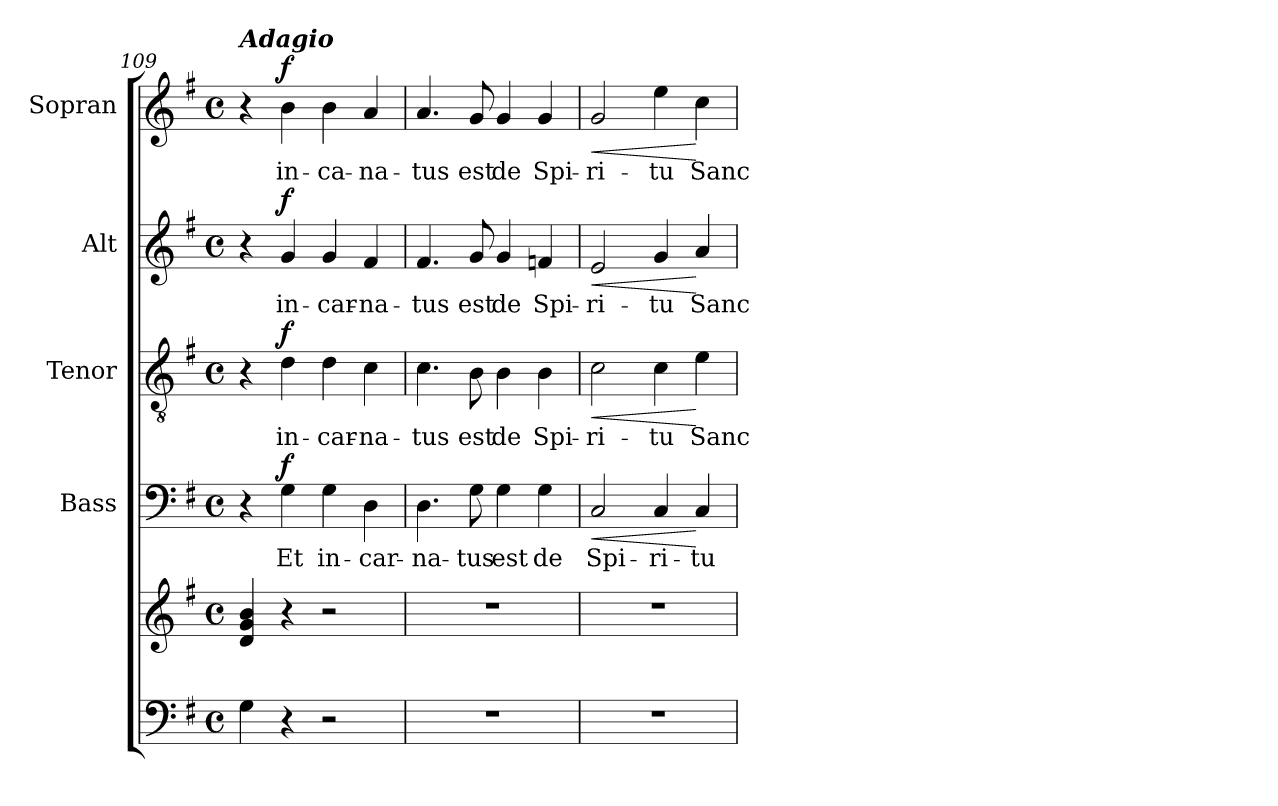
**kern	**kern	**kern	**text	**dynam	**kern	**text	**dynam	**kern	**text	**dynam	**kern	**text	**dynam
*part5	*part5	*part4	*part4	*part4	*part3	*part3	*part3	*part2	*part2	*part2	*part1	*part1	*part1
*staff6	*staff5	*staff4	*staff4	*staff4	*staff3	*staff3	*staff3	*staff2	*staff2	*staff2	*staff1	*staff1	*staff1
*	*	*I"Bass	*	*	*I"Tenor	*	*	*I"Alt	*	*	*I"Sopran	*	*
*	*	*I'B.	*	*	*I'T.	*	*	*I'A.	*	*	*I'S.	*	*
!!LO:PB:g=z
*clefF4	*clefG2	*clefF4	*	*	*clefGv2	*	*	*clefG2	*	*	*clefG2	*	*
*k[f#]	*k[f#]	*k[f#]	*	*	*k[f#]	*	*	*k[f#]	*	*	*k[f#]	*	*
*G:	*G:	*G:	*	*	*G:	*	*	*G:	*	*	*G:	*	*
*M4/4	*M4/4	*M4/4	*	*	*M4/4	*	*	*M4/4	*	*	*M4/4	*	*
*met(c)	*met(c)	*met(c)	*	*	*met(c)	*	*	*met(c)	*	*	*met(c)	*	*
=109	=109	=109	=109	=109	=109	=109	=109	=109	=109	=109	=109	=109	=109
!	!	!	!	!	!	!	!	!	!	!	!LO:TX:a:Bi:t=Adagio	!	!
4G\	4d/ 4g/ 4b/	4r	.	.	4r	.	.	4r	.	.	4r	.	.
!	!	!	!LO:LY:b	!LO:DY:a	!	!LO:LY:b	!LO:DY:a	!	!LO:LY:b	!LO:DY:a	!	!LO:LY:b	!LO:DY:a
4r	4r	4G\	Et	f	4d\	in-	f	4g/	in-	f	4b\	in-	f
!	!	!	!LO:LY:b	!	!	!LO:LY:b	!	!	!LO:LY:b	!	!	!LO:LY:b	!
2r	2r	4G\	in-	.	4d\	-car-	.	4g/	-car-	.	4b\	-ca-	.
!	!	!	!LO:LY:b	!	!	!LO:LY:b	!	!	!LO:LY:b	!	!	!LO:LY:b	!
.	.	4D\	-car-	.	4c\	-na-	.	4f#/	-na-	.	4a/	-na-	.
=110	=110	=110	=110	=110	=110	=110	=110	=110	=110	=110	=110	=110	=110
!	!	!	!LO:LY:b	!	!	!LO:LY:b	!	!	!LO:LY:b	!	!	!LO:LY:b	!
1r	1r	4.D\	-na-	.	4.c\	-tus	.	4.f#/	-tus	.	4.a/	-tus	.
!	!	!	!LO:LY:b	!	!	!LO:LY:b	!	!	!LO:LY:b	!	!	!LO:LY:b	!
.	.	8G\	-tus	.	8B\	est	.	8g/	est	.	8g/	est	.
!	!	!	!LO:LY:b	!	!	!LO:LY:b	!	!	!LO:LY:b	!	!	!LO:LY:b	!
.	.	4G\	est	.	4B\	de	.	4g/	de	.	4g/	de	.
!	!	!	!LO:LY:b	!	!	!LO:LY:b	!	!	!LO:LY:b	!	!	!LO:LY:b	!
.	.	4G\	de	.	4B\	Spi-	.	4fn/	Spi-	.	4g/	Spi-	.
=111	=111	=111	=111	=111	=111	=111	=111	=111	=111	=111	=111	=111	=111
!	!	!	!LO:LY:b	!LO:HP:b	!	!LO:LY:b	!LO:HP:b	!	!LO:LY:b	!LO:HP:b	!	!LO:LY:b	!LO:HP:b
1r	1r	2C/	Spi-	<	2c\	-ri-	<	2e/	-ri-	<	2g/	-ri-	<
!	!	!	!LO:LY:b	!	!	!LO:LY:b	!	!	!LO:LY:b	!	!	!LO:LY:b	!
.	.	4C/	-ri-	.	4c\	-tu	.	4g/	-tu	.	4ee\	-tu	.
!	!	!	!LO:LY:b	!	!	!LO:LY:b	!	!	!LO:LY:b	!	!	!LO:LY:b	!
.	.	4C/	-tu	[	4e\	Sanc-	[	4a/	Sanc-	[	4cc\	Sanc-	[
=	=	=	=	=	=	=	=	=	=	=	=	=	=
*-	*-	*-	*-	*-	*-	*-	*-	*-	*-	*-	*-	*-	*-
